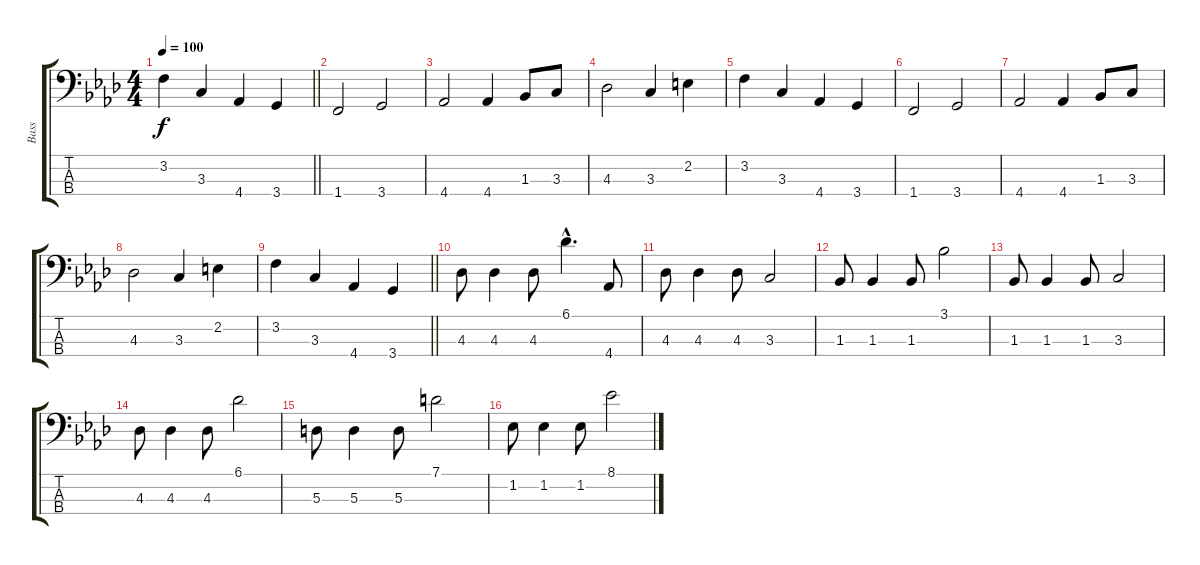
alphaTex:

\track ("Bass" "Bass") {instrument fretlessbass}
\staff {score tabs}
\tuning (G2 D2 A1 E1) {hide}
\ts (4 4)
\tempo 100
\clef f4
\barLineRight lightlight
\ks ab
3.2.4{dy f} 3.3.4 4.4.4 3.4.4 |
1.4.2 3.4.2 |
4.4.2 4.4.4 1.3.8 3.3.8 |
4.3.2 3.3.4 2.2.4 |
3.2.4 3.3.4 4.4.4 3.4.4 |
1.4.2 3.4.2 |
4.4.2 4.4.4 1.3.8 3.3.8 |
4.3.2 3.3.4 2.2.4 |
\barLineRight lightlight
3.2.4 3.3.4 4.4.4 3.4.4 |
4.3.8 4.3.4 4.3.8 6.1{hac}.4{d} 4.4.8 |
4.3.8 4.3.4 4.3.8 3.3.2 |
1.3.8 1.3.4 1.3.8 3.1.2 |
1.3.8 1.3.4 1.3.8 3.3.2 |
4.3.8 4.3.4 4.3.8 6.1.2 |
5.3.8 5.3.4 5.3.8 7.1.2 |
1.2.8 1.2.4 1.2.8 8.1.2
